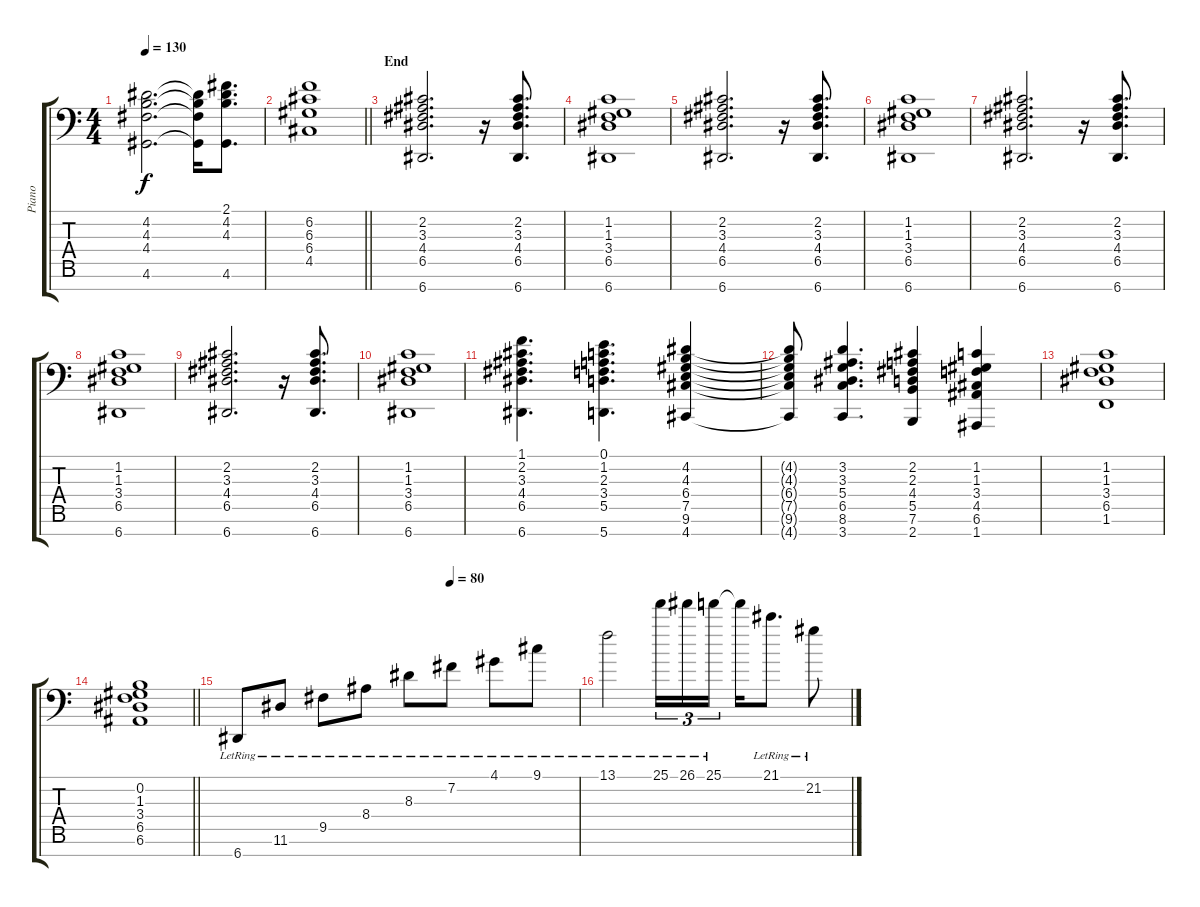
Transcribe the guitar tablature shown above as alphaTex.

\track ("Piano" "Piano") {instrument acousticgrandpiano}
\staff {score tabs}
\tuning (E4 B3 G3 D3 A2 E2 A1) {hide}
\ts (4 4)
\tempo 130
\clef f4
\ks c
(4.2 4.3 4.4 4.6).2{d dy f} (4.2{t} 4.3{t} 4.4{t} 4.6{t}).16 (2.1 4.2 4.3 4.6).8{d} |
\barLineRight lightlight
(6.2 6.3 6.4 4.5).1 |
\section ("" "End")
(2.2 3.3 4.4 6.5 6.7).2{d} r.16 (2.2 3.3 4.4 6.5 6.7).8{d} |
(1.2 1.3 3.4 6.5 6.7).1 |
(2.2 3.3 4.4 6.5 6.7).2{d} r.16 (2.2 3.3 4.4 6.5 6.7).8{d} |
(1.2 1.3 3.4 6.5 6.7).1 |
(2.2 3.3 4.4 6.5 6.7).2{d} r.16 (2.2 3.3 4.4 6.5 6.7).8{d} |
(1.2 1.3 3.4 6.5 6.7).1 |
(2.2 3.3 4.4 6.5 6.7).2{d} r.16 (2.2 3.3 4.4 6.5 6.7).8{d} |
(1.2 1.3 3.4 6.5 6.7).1 |
(1.1 2.2 3.3 4.4 6.5 6.7).4{d} (0.1 1.2 2.3 3.4 5.5 5.7).4{d} (4.2 4.3 6.4 7.5 9.6 4.7).4 |
(4.2{t} 4.3{t} 6.4{t} 7.5{t} 9.6{t} 4.7{t}).8 (3.2 3.3 5.4 6.5 8.6 3.7).4{d} (2.2 2.3 4.4 5.5 7.6 2.7).4 (1.2 1.3 3.4 4.5 6.6 1.7).4 |
(1.2 1.3 3.4 6.5 1.6).1 |
\barLineRight lightlight
(0.2 1.3 3.4 6.5 6.6).1 |
\tempo (80 0.625)
6.7{lr}.8 11.6{lr}.8 9.5{lr}.8 8.4{lr}.8 8.3{lr}.8 7.2{lr}.8 4.1{lr}.8 9.1{lr}.8 |
13.1{lr}.2 25.1{lr}.16{tu (3 2)} 26.1{lr}.16{tu (3 2)} 25.1{lr}.16{tu (3 2) beam splitsecondary} 25.1{t}.16 21.1{lr}.8{d} 21.2{lr}.8
